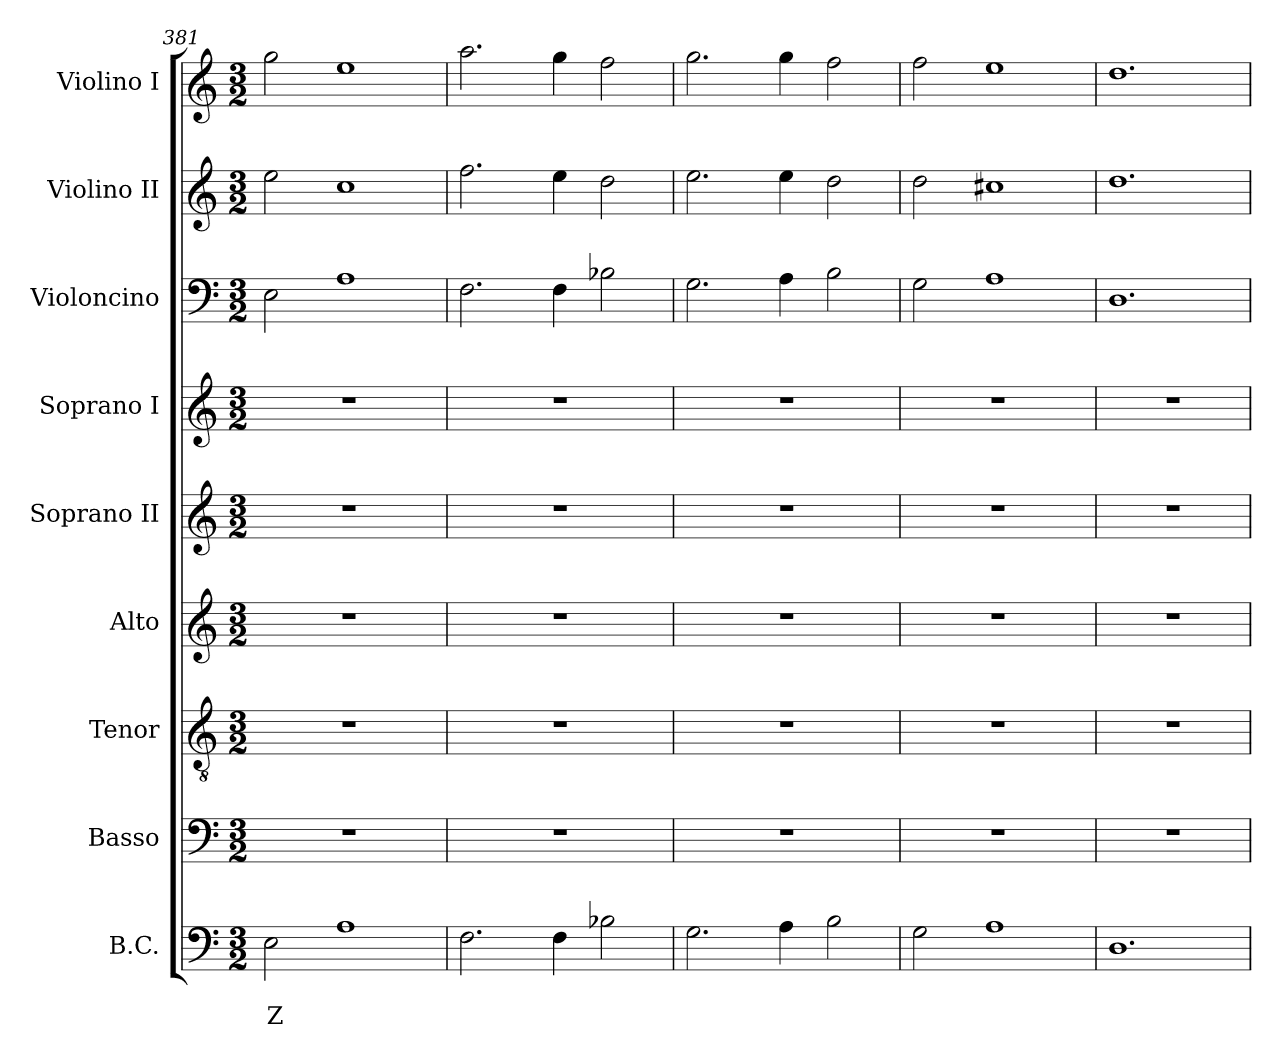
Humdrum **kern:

**kern	**text	**text	**kern	**kern	**kern	**kern	**kern	**kern	**kern	**kern
*part9	*part9	*part9	*part8	*part7	*part6	*part5	*part4	*part3	*part2	*part1
*staff9	*staff9	*staff9	*staff8	*staff7	*staff6	*staff5	*staff4	*staff3	*staff2	*staff1
*I"B.C.	*	*	*I"Basso	*I"Tenor	*I"Alto	*I"Soprano II	*I"Soprano I	*I"Violoncino	*I"Violino II	*I"Violino I
*I'BC	*	*	*I'B	*I'T	*I'A	*I'S 2	*I'S 1	*I'Vc.	*I'Vln. II	*I'Vln. I
*clefF4	*	*	*clefF4	*clefGv2	*clefG2	*clefG2	*clefG2	*clefF4	*clefG2	*clefG2
*k[]	*	*	*k[]	*k[]	*k[]	*k[]	*k[]	*k[]	*k[]	*k[]
*C:	*	*	*C:	*C:	*C:	*C:	*C:	*C:	*C:	*C:
*M3/2	*	*	*M3/2	*M3/2	*M3/2	*M3/2	*M3/2	*M3/2	*M3/2	*M3/2
=381	=381	=381	=381	=381	=381	=381	=381	=381	=381	=381
!	!	!LO:LY:b	!	!	!	!	!	!	!	!
2E\	.	Z	1.r	1.r	1.r	1.r	1.r	2E\	2ee\	2gg\
1A	.	.	.	.	.	.	.	1A	1cc	1ee
=382	=382	=382	=382	=382	=382	=382	=382	=382	=382	=382
2.F\	.	.	1.r	1.r	1.r	1.r	1.r	2.F\	2.ff\	2.aa\
4F\	.	.	.	.	.	.	.	4F\	4ee\	4gg\
2B-X\	.	.	.	.	.	.	.	2B-X\	2dd\	2ff\
=383	=383	=383	=383	=383	=383	=383	=383	=383	=383	=383
2.G\	.	.	1.r	1.r	1.r	1.r	1.r	2.G\	2.ee\	2.gg\
4A\	.	.	.	.	.	.	.	4A\	4ee\	4gg\
2B\	.	.	.	.	.	.	.	2B\	2dd\	2ff\
=384	=384	=384	=384	=384	=384	=384	=384	=384	=384	=384
2G\	.	.	1.r	1.r	1.r	1.r	1.r	2G\	2dd\	2ff\
1A	.	.	.	.	.	.	.	1A	1cc#X	1ee
=385	=385	=385	=385	=385	=385	=385	=385	=385	=385	=385
1.D	.	.	1.r	1.r	1.r	1.r	1.r	1.D	1.dd	1.dd
=	=	=	=	=	=	=	=	=	=	=
*-	*-	*-	*-	*-	*-	*-	*-	*-	*-	*-
